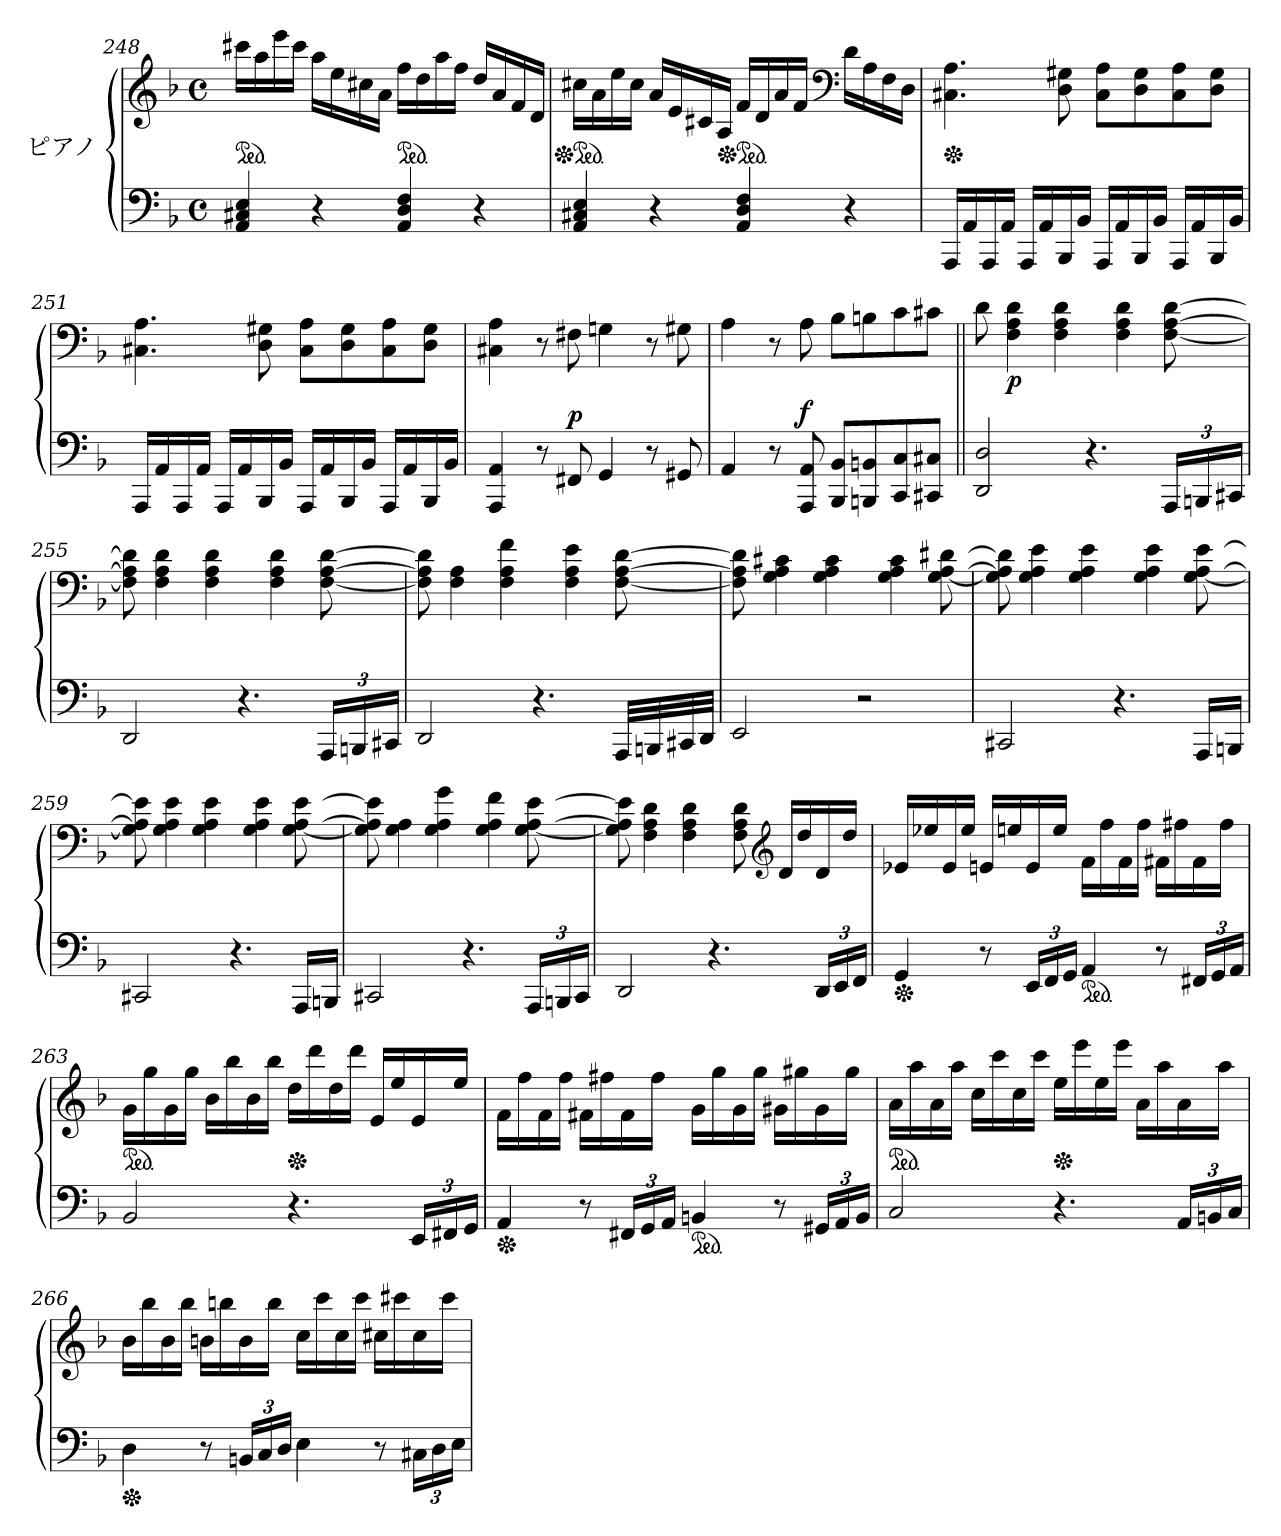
**kern	**kern	**dynam
*part1	*part1	*part1
*staff2	*staff1	*staff1/2
*I"ピアノ	*	*
*clefF4	*clefG2	*
*k[b-]	*k[b-]	*
*M4/4	*M4/4	*
*met(c)	*met(c)	*
*	*ped	*
=248	=248	=248
4AA/ 4C#X/ 4E/	16ccc#X\LL	.
.	16aa\	.
.	16eee\	.
.	16ccc#\JJ	.
4r	16aa\LL	.
.	16ee\	.
.	16cc#X\	.
.	16a\JJ	.
*	*ped	*
4AA/ 4D/ 4F/	16ff\LL	.
.	16dd\	.
.	16aa\	.
.	16ff\JJ	.
4r	16dd/LL	.
.	16a/	.
.	16f/	.
.	16d/JJ	.
!!LO:LB:g=z
=249	=249	=249
*	*Xped	*
*	*ped	*
4AA/ 4C#X/ 4E/	16cc#X\LL	.
.	16a\	.
.	16ee\	.
.	16cc#\JJ	.
4r	16a/LL	.
.	16e/	.
.	16c#X/	.
.	16A/JJ	.
*	*Xped	*
*	*ped	*
4AA/ 4D/ 4F/	16f/LL	.
.	16d/	.
.	16a/	.
.	16f/JJ	.
*	*clefF4	*
4r	16d\LL	.
.	16A\	.
.	16F\	.
.	16D\JJ	.
=250	=250	=250
*	*Xped	*
16AAA/LL	4.C#X\ 4.A\	.
16AA/	.	.
16AAA/	.	.
16AA/JJ	.	.
16AAA/LL	.	.
16AA/	.	.
16BBB-/	8D\ 8G#X\	.
16BB-/JJ	.	.
16AAA/LL	8C#\ 8A\L	.
16AA/	.	.
16BBB-/	8D\ 8G#\	.
16BB-/JJ	.	.
16AAA/LL	8C#\ 8A\	.
16AA/	.	.
16BBB-/	8D\ 8G#\J	.
16BB-/JJ	.	.
!!LO:LB:g=z
=251	=251	=251
16AAA/LL	4.C#X\ 4.A\	.
16AA/	.	.
16AAA/	.	.
16AA/JJ	.	.
16AAA/LL	.	.
16AA/	.	.
16BBB-/	8D\ 8G#X\	.
16BB-/JJ	.	.
16AAA/LL	8C#\ 8A\L	.
16AA/	.	.
16BBB-/	8D\ 8G#\	.
16BB-/JJ	.	.
16AAA/LL	8C#\ 8A\	.
16AA/	.	.
16BBB-/	8D\ 8G#\J	.
16BB-/JJ	.	.
=252	=252	=252
4AAA/ 4AA/	4C#X\ 4A\	.
8r	8r	.
!	!	!LO:DY:a=2
8FF#X/	8F#X\	p
4GG/	4Gn\	.
8r	8r	.
8GG#X/	8G#X\	.
=253	=253	=253
4AA/	4A\	.
8r	8r	.
!	!	!LO:DY:a=2
8AAA/ 8AA/	8A\	f
8BBB-/ 8BB-/L	8B-\L	.
8BBBn/ 8BBn/	8Bn\	.
8CC/ 8C/	8c\	.
8CC#X/ 8C#X/J	8c#X\J	.
!!LO:LB:g=z
=254||	=254||	=254||
2DD/ 2D/	8d\	.
!	!	!LO:DY:b
.	4F\ 4A\ 4d\	p
.	4F\ 4A\ 4d\	.
4.r	.	.
.	4F\ 4A\ 4d\	.
*Xbrackettup	*	*
24AAA/LL	[8F\ [8A\ [8d\	.
24BBBn/	.	.
24CC#X/JJ	.	.
=255	=255	=255
2DD/	8F\] 8A\] 8d\]	.
.	4F\ 4A\ 4d\	.
.	4F\ 4A\ 4d\	.
4.r	.	.
.	4F\ 4A\ 4d\	.
24AAA/LL	[8F\ [8A\ [8d\	.
24BBBn/	.	.
24CC#X/JJ	.	.
=256	=256	=256
2DD/	8F\] 8A\] 8d\]	.
.	4F\ 4A\	.
.	4F\ 4A\ 4f\	.
4.r	.	.
.	4F\ 4A\ 4e\	.
32AAA/LLL	[8F\ [8A\ [8d\	.
32BBBn/	.	.
32CC#X/	.	.
32DD/JJJ	.	.
=257	=257	=257
2EE/	8F\] 8A\] 8d\]	.
.	4G\ 4A\ 4c#X\	.
.	4G\ 4A\ 4c#\	.
2r	.	.
.	4G\ 4A\ 4c#\	.
.	[8G\ [8A\ [8d#X\	.
!!LO:LB:g=z
=258	=258	=258
2CC#X/	8G\] 8A\] 8d#\]	.
.	4G\ 4A\ 4e\	.
.	4G\ 4A\ 4e\	.
4.r	.	.
.	4G\ 4A\ 4e\	.
16AAA/LL	[8G\ [8A\ [8e\	.
16BBBn/JJ	.	.
=259	=259	=259
2CC#X/	8G\] 8A\] 8e\]	.
.	4G\ 4A\ 4e\	.
.	4G\ 4A\ 4e\	.
4.r	.	.
.	4G\ 4A\ 4e\	.
16AAA/LL	[8G\ [8A\ [8e\	.
16BBBn/JJ	.	.
=260	=260	=260
2CC#X/	8G\] 8A\] 8e\]	.
.	4G\ 4A\	.
.	4G\ 4A\ 4g\	.
4.r	.	.
.	4G\ 4A\ 4f\	.
24AAA/LL	[8G\ [8A\ [8e\	.
24BBBn/	.	.
24CC#/JJ	.	.
!!LO:PB:g=z
=261	=261	=261
2DD/	8G\] 8A\] 8e\]	.
.	4F\ 4A\ 4d\	.
.	4F\ 4A\ 4d\	.
4.r	.	.
.	8F\ 8A\ 8d\	.
*	*clefG2	*
.	16d/LL	.
.	16dd/	.
24DD/LL	16d/	.
24EE/	.	.
.	16dd/JJ	.
24FF/JJ	.	.
=262	=262	=262
*Xped	*	*
4GG/	16e-X/LL	.
.	16ee-X/	.
.	16e-/	.
.	16ee-/JJ	.
8r	16en/LL	.
.	16een/	.
24EE/LL	16e/	.
24FF/	.	.
.	16ee/JJ	.
24GG/JJ	.	.
*ped	*	*
4AA/	16f\LL	.
.	16ff\	.
.	16f\	.
.	16ff\JJ	.
8r	16f#X\LL	.
.	16ff#X\	.
24FF#X/LL	16f#\	.
24GG/	.	.
.	16ff#\JJ	.
24AA/JJ	.	.
!!LO:LB:g=z
=263	=263	=263
*	*ped	*
2BB-/	16g\LL	.
.	16gg\	.
.	16g\	.
.	16gg\JJ	.
.	16b-\LL	.
.	16bb-\	.
.	16b-\	.
.	16bb-\JJ	.
*	*Xped	*
4.r	16dd\LL	.
.	16ddd\	.
.	16dd\	.
.	16ddd\JJ	.
.	16e/LL	.
.	16ee/	.
24EE/LL	16e/	.
24FF#X/	.	.
.	16ee/JJ	.
24GG/JJ	.	.
=264	=264	=264
*Xped	*	*
4AA/	16f\LL	.
.	16ff\	.
.	16f\	.
.	16ff\JJ	.
8r	16f#X\LL	.
.	16ff#X\	.
24FF#X/LL	16f#\	.
24GG/	.	.
.	16ff#\JJ	.
24AA/JJ	.	.
*ped	*	*
4BBn/	16g\LL	.
.	16gg\	.
.	16g\	.
.	16gg\JJ	.
8r	16g#X\LL	.
.	16gg#X\	.
24GG#X/LL	16g#\	.
24AA/	.	.
.	16gg#\JJ	.
24BB/JJ	.	.
!!LO:LB:g=z
=265	=265	=265
*	*ped	*
2C/	16a\LL	.
.	16aa\	.
.	16a\	.
.	16aa\JJ	.
.	16cc\LL	.
.	16ccc\	.
.	16cc\	.
.	16ccc\JJ	.
*	*Xped	*
4.r	16ee\LL	.
.	16eee\	.
.	16ee\	.
.	16eee\JJ	.
.	16a\LL	.
.	16aa\	.
24AA/LL	16a\	.
24BBn/	.	.
.	16aa\JJ	.
24C/JJ	.	.
=266	=266	=266
*Xped	*	*
4D\	16b-\LL	.
.	16bb-\	.
.	16b-\	.
.	16bb-\JJ	.
8r	16bn\LL	.
.	16bbn\	.
24BBn/LL	16b\	.
24C/	.	.
.	16bb\JJ	.
24D/JJ	.	.
4E\	16cc\LL	.
.	16ccc\	.
.	16cc\	.
.	16ccc\JJ	.
8r	16cc#X\LL	.
.	16ccc#X\	.
24C#X\LL	16cc#\	.
24D\	.	.
.	16ccc#\JJ	.
24E\JJ	.	.
=	=	=
*-	*-	*-
